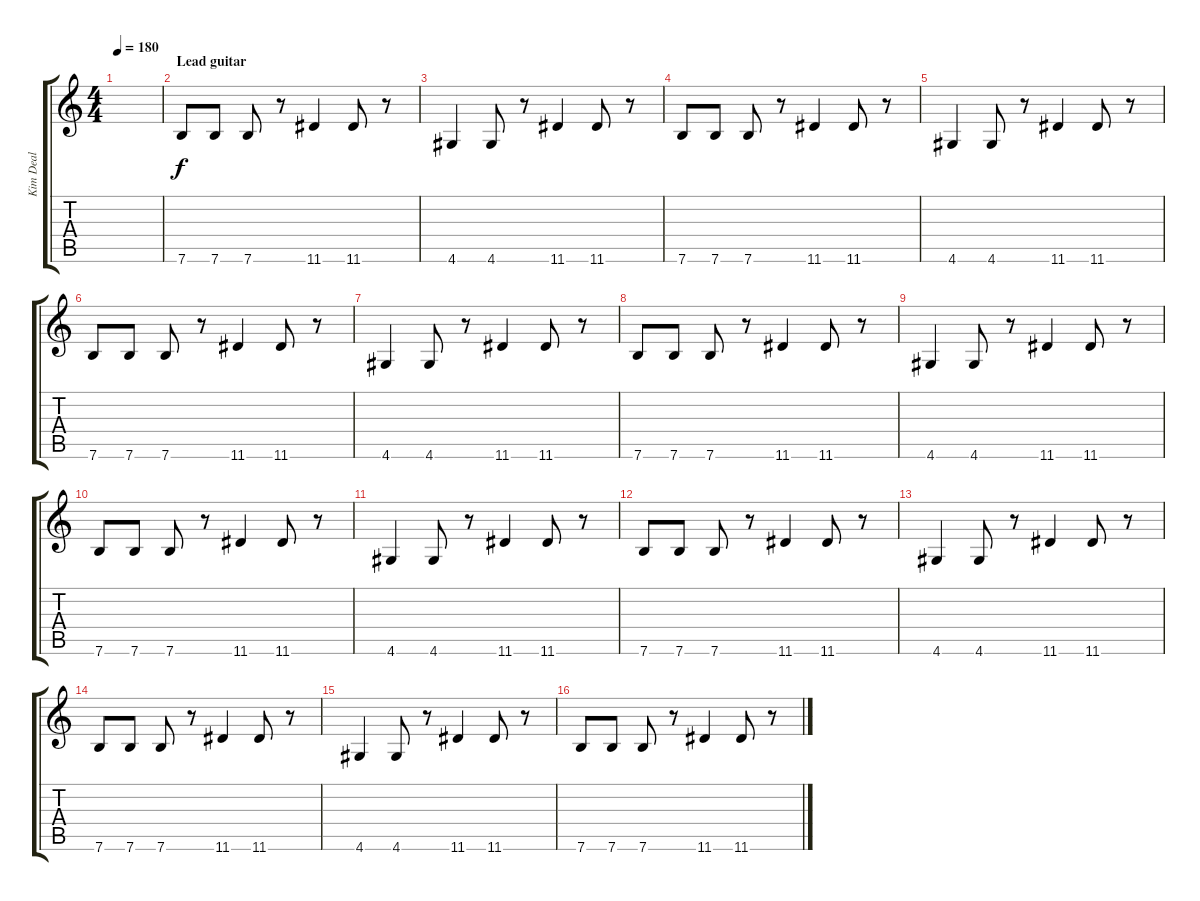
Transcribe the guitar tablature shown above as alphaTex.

\track ("Kim Deal" "Kim Deal") {instrument electricbasspick}
\staff {score tabs}
\tuning (E4 B3 G3 D3 A2 E2) {hide}
\ts (4 4)
\tempo 180
\clef g2
\ks c
|
\section ("" "Lead guitar")
7.6.8 7.6.8 7.6.8 r.8 11.6.4 11.6.8 r.8 |
4.6.4 4.6.8 r.8 11.6.4 11.6.8 r.8 |
7.6.8 7.6.8 7.6.8 r.8 11.6.4 11.6.8 r.8 |
4.6.4 4.6.8 r.8 11.6.4 11.6.8 r.8 |
7.6.8 7.6.8 7.6.8 r.8 11.6.4 11.6.8 r.8 |
4.6.4 4.6.8 r.8 11.6.4 11.6.8 r.8 |
7.6.8 7.6.8 7.6.8 r.8 11.6.4 11.6.8 r.8 |
4.6.4 4.6.8 r.8 11.6.4 11.6.8 r.8 |
7.6.8 7.6.8 7.6.8 r.8 11.6.4 11.6.8 r.8 |
4.6.4 4.6.8 r.8 11.6.4 11.6.8 r.8 |
7.6.8 7.6.8 7.6.8 r.8 11.6.4 11.6.8 r.8 |
4.6.4 4.6.8 r.8 11.6.4 11.6.8 r.8 |
7.6.8 7.6.8 7.6.8 r.8 11.6.4 11.6.8 r.8 |
4.6.4 4.6.8 r.8 11.6.4 11.6.8 r.8 |
7.6.8 7.6.8 7.6.8 r.8 11.6.4 11.6.8 r.8
